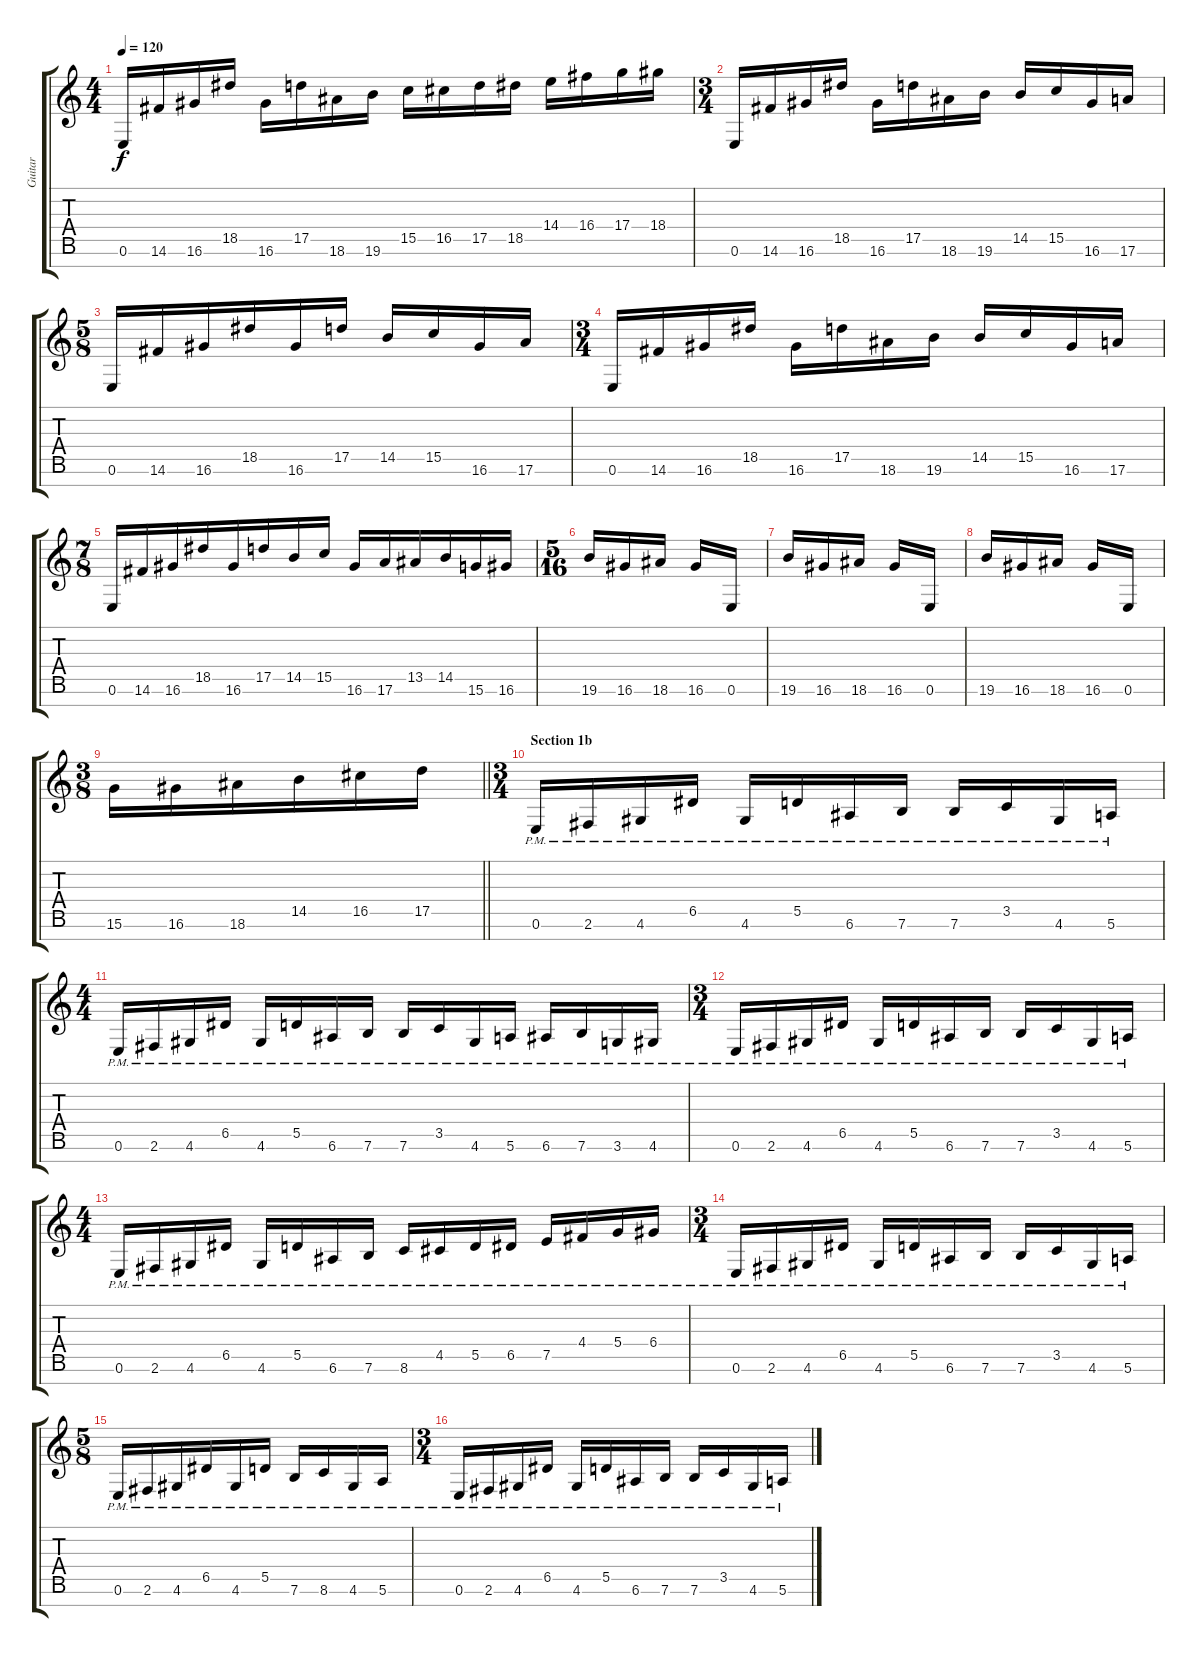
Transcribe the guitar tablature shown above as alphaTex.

\track ("Guitar" "Guitar") {instrument distortionguitar}
\staff {score tabs}
\tuning (E4 B3 G3 D3 A2 E2 B1) {hide}
\ts (4 4)
\tempo 120
\clef g2
\ks c
0.6.16{dy f} 14.6.16 16.6.16 18.5.16 16.6.16 17.5.16 18.6.16 19.6.16 15.5.16 16.5.16 17.5.16 18.5.16 14.4.16 16.4.16 17.4.16 18.4.16 |
\ts (3 4)
0.6.16 14.6.16 16.6.16 18.5.16 16.6.16 17.5.16 18.6.16 19.6.16 14.5.16 15.5.16 16.6.16 17.6.16 |
\ts (5 8)
0.6.16 14.6.16 16.6.16 18.5.16 16.6.16 17.5.16 14.5.16 15.5.16 16.6.16 17.6.16 |
\ts (3 4)
0.6.16 14.6.16 16.6.16 18.5.16 16.6.16 17.5.16 18.6.16 19.6.16 14.5.16 15.5.16 16.6.16 17.6.16 |
\ts (7 8)
0.6.16 14.6.16 16.6.16 18.5.16 16.6.16 17.5.16 14.5.16 15.5.16 16.6.16 17.6.16 13.5.16 14.5.16 15.6.16 16.6.16 |
\ts (5 16)
19.6.16 16.6.16 18.6.16 16.6.16 0.6.16 |
19.6.16 16.6.16 18.6.16 16.6.16 0.6.16 |
19.6.16 16.6.16 18.6.16 16.6.16 0.6.16 |
\ts (3 8)
\barLineRight lightlight
15.6.16 16.6.16 18.6.16 14.5.16 16.5.16 17.5.16 |
\ts (3 4)
\section ("" "Section 1b")
0.6{pm}.16 2.6{pm}.16 4.6{pm}.16 6.5{pm}.16 4.6{pm}.16 5.5{pm}.16 6.6{pm}.16 7.6{pm}.16 7.6{pm}.16 3.5{pm}.16 4.6{pm}.16 5.6{pm}.16 |
\ts (4 4)
0.6{pm}.16 2.6{pm}.16 4.6{pm}.16 6.5{pm}.16 4.6{pm}.16 5.5{pm}.16 6.6{pm}.16 7.6{pm}.16 7.6{pm}.16 3.5{pm}.16 4.6{pm}.16 5.6{pm}.16 6.6{pm}.16 7.6{pm}.16 3.6{pm}.16 4.6{pm}.16 |
\ts (3 4)
0.6{pm}.16 2.6{pm}.16 4.6{pm}.16 6.5{pm}.16 4.6{pm}.16 5.5{pm}.16 6.6{pm}.16 7.6{pm}.16 7.6{pm}.16 3.5{pm}.16 4.6{pm}.16 5.6{pm}.16 |
\ts (4 4)
0.6{pm}.16 2.6{pm}.16 4.6{pm}.16 6.5{pm}.16 4.6{pm}.16 5.5{pm}.16 6.6{pm}.16 7.6{pm}.16 8.6{pm}.16 4.5{pm}.16 5.5{pm}.16 6.5{pm}.16 7.5{pm}.16 4.4{pm}.16 5.4{pm}.16 6.4{pm}.16 |
\ts (3 4)
0.6{pm}.16 2.6{pm}.16 4.6{pm}.16 6.5{pm}.16 4.6{pm}.16 5.5{pm}.16 6.6{pm}.16 7.6{pm}.16 7.6{pm}.16 3.5{pm}.16 4.6{pm}.16 5.6{pm}.16 |
\ts (5 8)
0.6{pm}.16 2.6{pm}.16 4.6{pm}.16 6.5{pm}.16 4.6{pm}.16 5.5{pm}.16 7.6{pm}.16 8.6{pm}.16 4.6{pm}.16 5.6{pm}.16 |
\ts (3 4)
0.6{pm}.16 2.6{pm}.16 4.6{pm}.16 6.5{pm}.16 4.6{pm}.16 5.5{pm}.16 6.6{pm}.16 7.6{pm}.16 7.6{pm}.16 3.5{pm}.16 4.6{pm}.16 5.6{pm}.16
